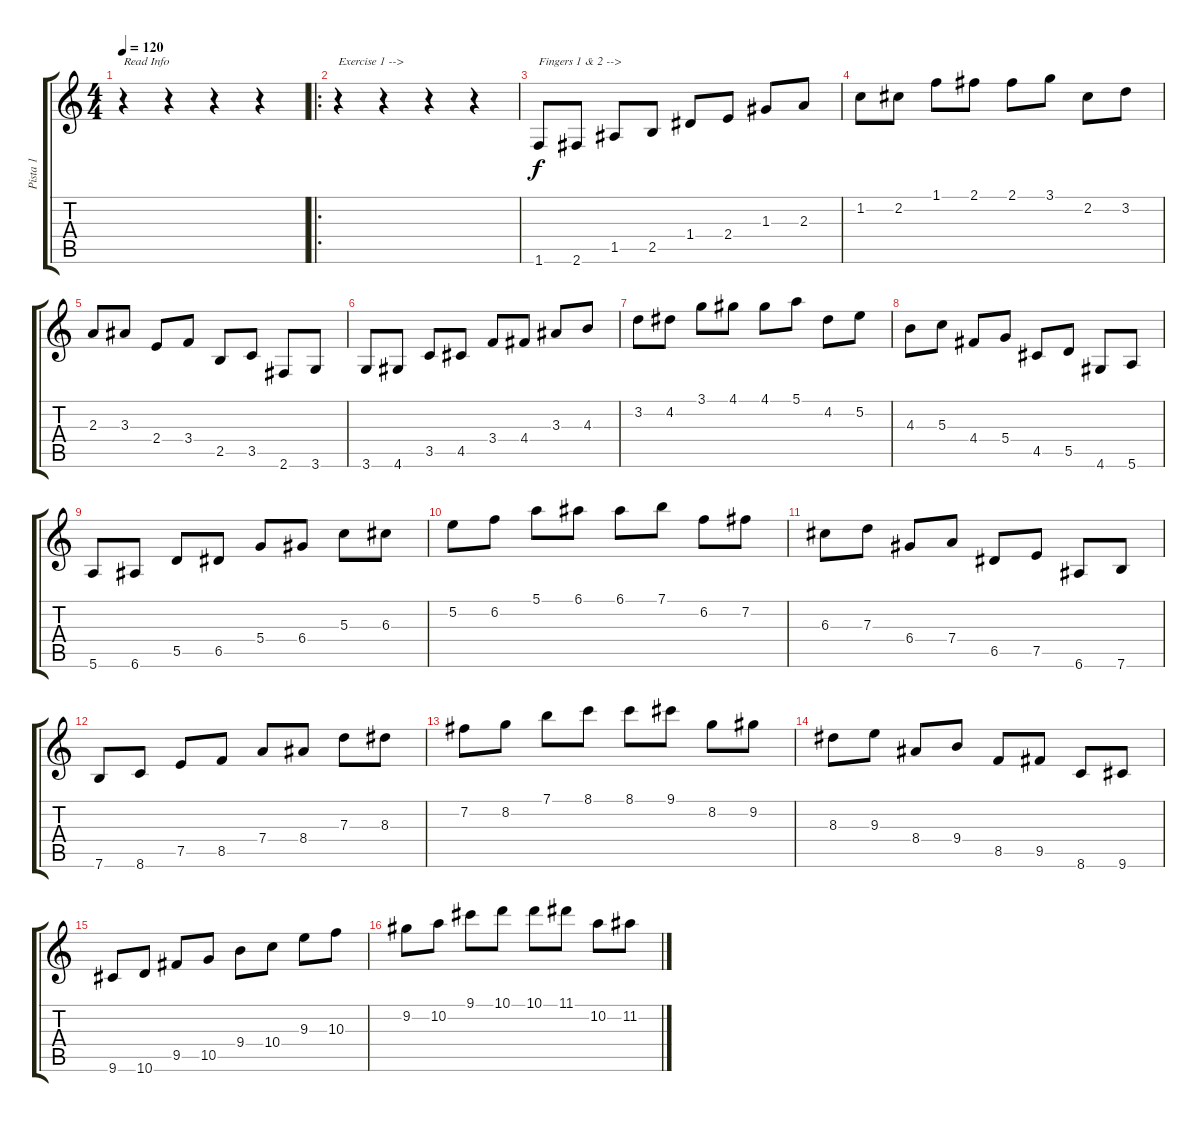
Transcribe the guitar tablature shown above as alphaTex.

\track ("Pista 1" "Pista 1") {instrument acousticguitarnylon}
\staff {score tabs}
\tuning (E4 B3 G3 D3 A2 E2) {hide}
\ts (4 4)
\tempo 120
\clef g2
\ks c
r.4{txt "Read Info" dy f instrument acousticguitarnylon} r.4 r.4 r.4 |
\ro
r.4{txt "Exercise 1 -->"} r.4 r.4 r.4 |
1.6.8{txt "Fingers 1 & 2 -->"} 2.6.8 1.5.8 2.5.8 1.4.8 2.4.8 1.3.8 2.3.8 |
1.2.8 2.2.8 1.1.8 2.1.8 2.1.8 3.1.8 2.2.8 3.2.8 |
2.3.8 3.3.8 2.4.8 3.4.8 2.5.8 3.5.8 2.6.8 3.6.8 |
3.6.8 4.6.8 3.5.8 4.5.8 3.4.8 4.4.8 3.3.8 4.3.8 |
3.2.8 4.2.8 3.1.8 4.1.8 4.1.8 5.1.8 4.2.8 5.2.8 |
4.3.8 5.3.8 4.4.8 5.4.8 4.5.8 5.5.8 4.6.8 5.6.8 |
5.6.8 6.6.8 5.5.8 6.5.8 5.4.8 6.4.8 5.3.8 6.3.8 |
5.2.8 6.2.8 5.1.8 6.1.8 6.1.8 7.1.8 6.2.8 7.2.8 |
6.3.8 7.3.8 6.4.8 7.4.8 6.5.8 7.5.8 6.6.8 7.6.8 |
7.6.8 8.6.8 7.5.8 8.5.8 7.4.8 8.4.8 7.3.8 8.3.8 |
7.2.8 8.2.8 7.1.8 8.1.8 8.1.8 9.1.8 8.2.8 9.2.8 |
8.3.8 9.3.8 8.4.8 9.4.8 8.5.8 9.5.8 8.6.8 9.6.8 |
9.6.8 10.6.8 9.5.8 10.5.8 9.4.8 10.4.8 9.3.8 10.3.8 |
9.2.8 10.2.8 9.1.8 10.1.8 10.1.8 11.1.8 10.2.8 11.2.8
